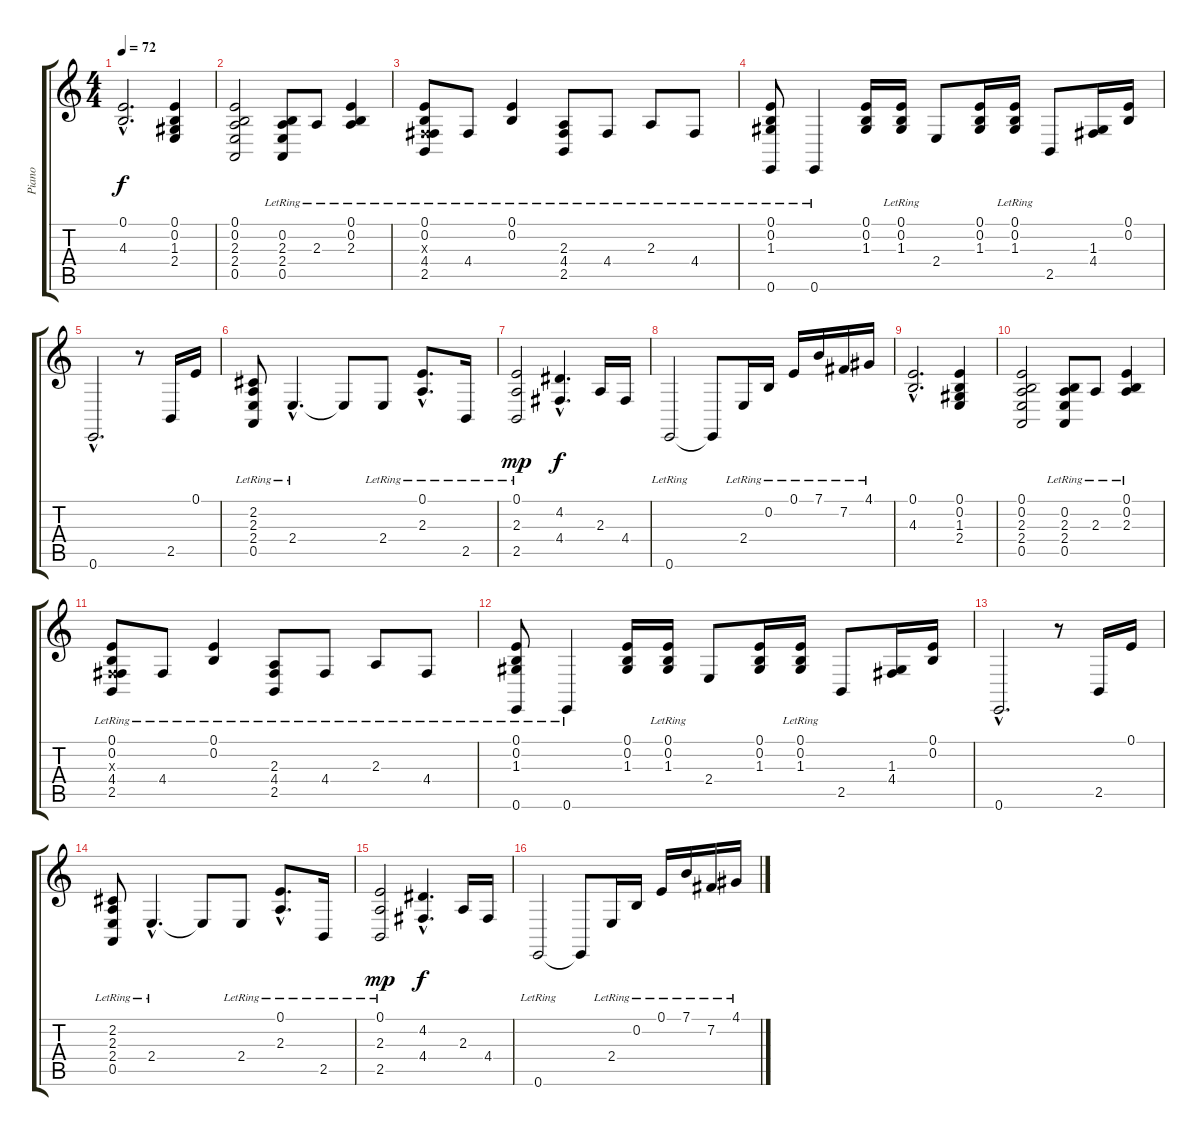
\track ("Piano" "Piano") {instrument electricgrandpiano}
\staff {score tabs}
\tuning (E4 B3 G3 D3 A2 E2) {hide}
\ts (4 4)
\tempo 72
\clef g2
\ks c
(0.1{hac} 4.3{hac}).2{d dy f} (0.1 0.2 1.3 2.4).4 |
(0.1 0.2 2.3 2.4 0.5).2 (0.2{lr} 2.3{lr} 2.4{lr} 0.5{lr}).8 2.3{lr}.8 (0.1{lr} 0.2{lr} 2.3{lr}).4 |
(0.1{lr} 0.2{lr} -1.3{x} 4.4{lr} 2.5{lr}).8 4.4{lr}.8 (0.1{lr} 0.2{lr}).4 (2.3{lr} 4.4{lr} 2.5{lr}).8 4.4{lr}.8 2.3{lr}.8 4.4{lr}.8 |
(0.1 0.2 1.3 0.6{lr}).8 0.6{lr}.4 (0.1 0.2 1.3).16 (0.1{lr} 0.2{lr} 1.3{lr}).16 2.4.8 (0.1 0.2 1.3).16 (0.1{lr} 0.2{lr} 1.3{lr}).16 2.5.8 (1.3 4.4).16 (0.1 0.2).16 |
0.6{hac}.2{d} r.8 2.5.16 0.1.16 |
(2.2{lr} 2.3{lr} 2.4{lr} 0.5{lr}).8 2.4{hac lr}.4{d} 2.4{t}.8 2.4{lr}.8 (0.1{hac lr} 2.3{hac lr}).8{d} 2.5{lr}.16 |
(0.1 2.3 2.5{lr}).2{dy mp} (4.2{hac} 4.4{hac}).4{d dy f} 2.3.16 4.4.16 |
0.6{lr}.2 0.6{t}.8 2.4{lr}.16 0.2{lr}.16 0.1{lr}.16 7.1{lr}.16 7.2{lr}.16 4.1{lr}.16 |
(0.1{hac} 4.3{hac}).2{d} (0.1 0.2 1.3 2.4).4 |
(0.1 0.2 2.3 2.4 0.5).2 (0.2{lr} 2.3{lr} 2.4{lr} 0.5{lr}).8 2.3{lr}.8 (0.1{lr} 0.2{lr} 2.3{lr}).4 |
(0.1{lr} 0.2{lr} -1.3{x} 4.4{lr} 2.5{lr}).8 4.4{lr}.8 (0.1{lr} 0.2{lr}).4 (2.3{lr} 4.4{lr} 2.5{lr}).8 4.4{lr}.8 2.3{lr}.8 4.4{lr}.8 |
(0.1 0.2 1.3 0.6{lr}).8 0.6{lr}.4 (0.1 0.2 1.3).16 (0.1{lr} 0.2{lr} 1.3{lr}).16 2.4.8 (0.1 0.2 1.3).16 (0.1{lr} 0.2{lr} 1.3{lr}).16 2.5.8 (1.3 4.4).16 (0.1 0.2).16 |
0.6{hac}.2{d} r.8 2.5.16 0.1.16 |
(2.2{lr} 2.3{lr} 2.4{lr} 0.5{lr}).8 2.4{hac lr}.4{d} 2.4{t}.8 2.4{lr}.8 (0.1{hac lr} 2.3{hac lr}).8{d} 2.5{lr}.16 |
(0.1 2.3 2.5{lr}).2{dy mp} (4.2{hac} 4.4{hac}).4{d dy f} 2.3.16 4.4.16 |
0.6{lr}.2 0.6{t}.8 2.4{lr}.16 0.2{lr}.16 0.1{lr}.16 7.1{lr}.16 7.2{lr}.16 4.1{lr}.16
